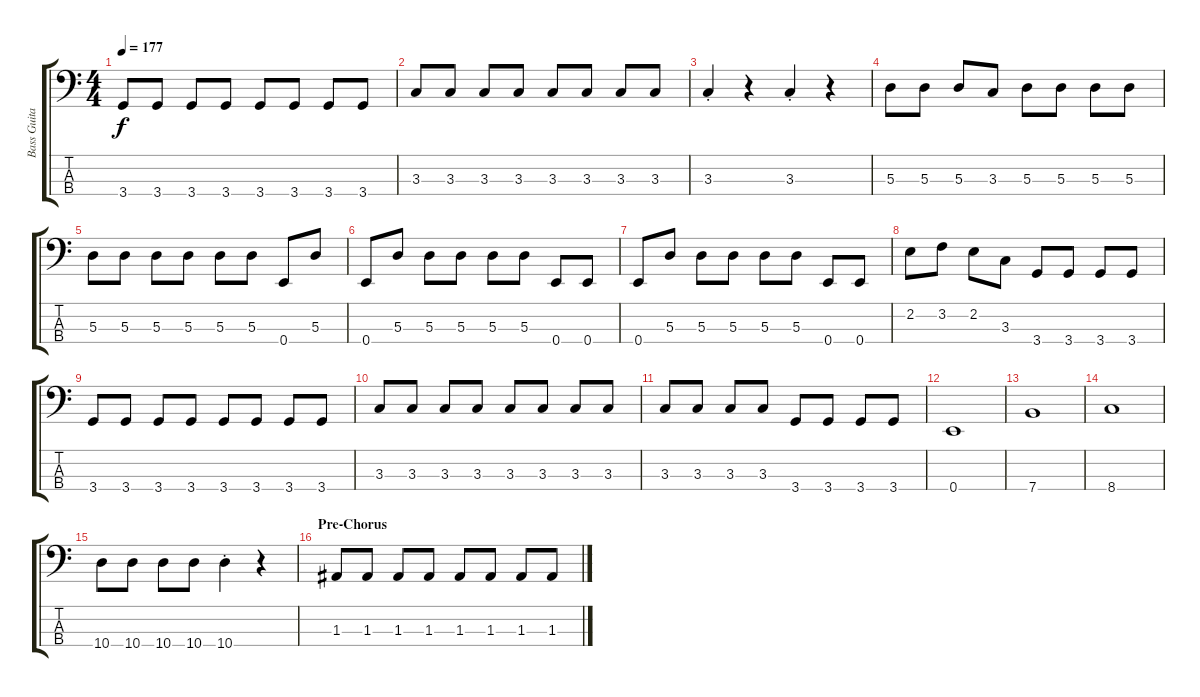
\track ("Bass Guitar" "Bass Guita") {instrument electricbasspick}
\staff {score tabs}
\tuning (G2 D2 A1 E1) {hide}
\ts (4 4)
\tempo 177
\clef f4
\ks c
3.4.8{dy f} 3.4.8 3.4.8 3.4.8 3.4.8 3.4.8 3.4.8 3.4.8 |
3.3.8 3.3.8 3.3.8 3.3.8 3.3.8 3.3.8 3.3.8 3.3.8 |
3.3{st}.4 r.4 3.3{st}.4 r.4 |
5.3.8 5.3.8 5.3.8 3.3.8 5.3.8 5.3.8 5.3.8 5.3.8 |
5.3.8 5.3.8 5.3.8 5.3.8 5.3.8 5.3.8 0.4.8 5.3.8 |
0.4.8 5.3.8 5.3.8 5.3.8 5.3.8 5.3.8 0.4.8 0.4.8 |
0.4.8 5.3.8 5.3.8 5.3.8 5.3.8 5.3.8 0.4.8 0.4.8 |
2.2.8 3.2.8 2.2.8 3.3.8 3.4.8 3.4.8 3.4.8 3.4.8 |
3.4.8 3.4.8 3.4.8 3.4.8 3.4.8 3.4.8 3.4.8 3.4.8 |
3.3.8 3.3.8 3.3.8 3.3.8 3.3.8 3.3.8 3.3.8 3.3.8 |
3.3.8 3.3.8 3.3.8 3.3.8 3.4.8 3.4.8 3.4.8 3.4.8 |
0.4.1 |
7.4.1 |
8.4.1 |
10.4.8 10.4.8 10.4.8 10.4.8 10.4{st}.4 r.4 |
\section ("" "Pre-Chorus")
1.3.8 1.3.8 1.3.8 1.3.8 1.3.8 1.3.8 1.3.8 1.3.8
